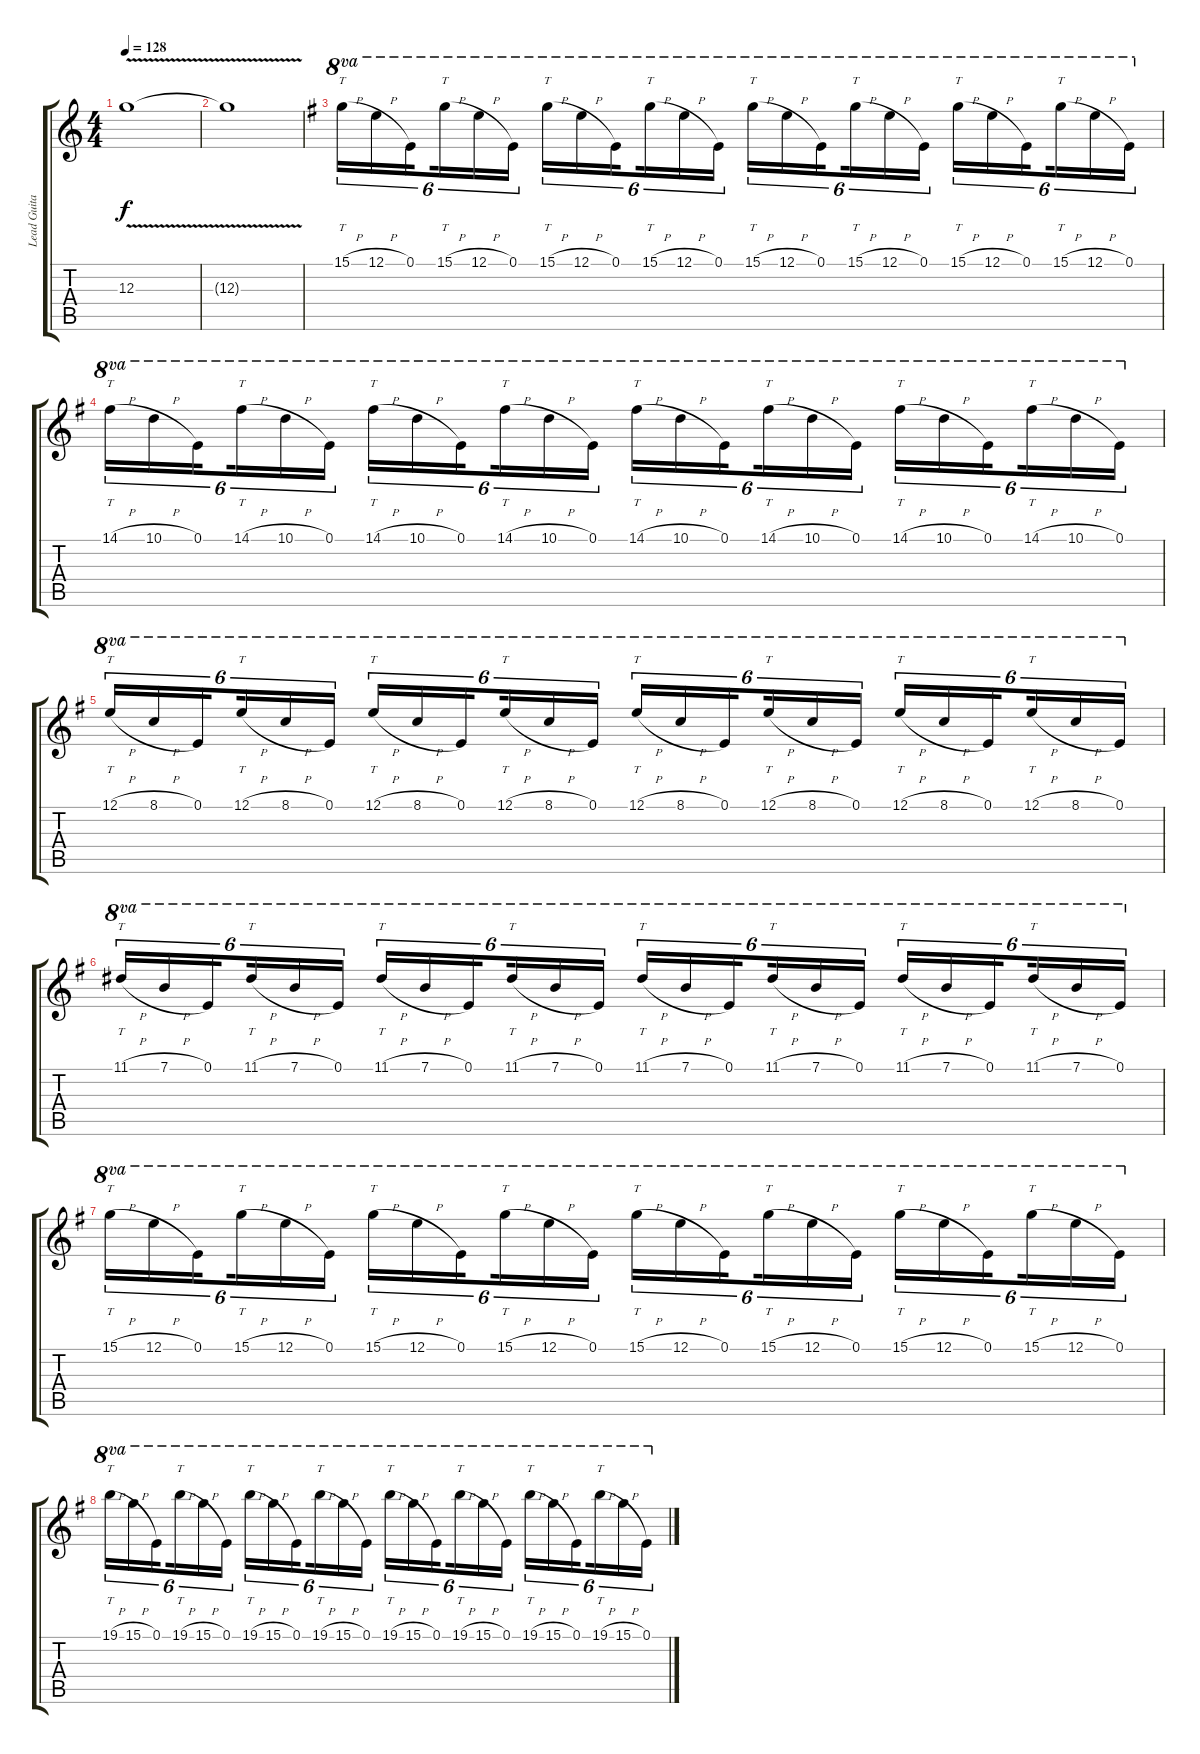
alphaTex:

\track ("Lead Guitar" "Lead Guita") {instrument distortionguitar}
\staff {score tabs}
\tuning (E4 B3 G3 D3 A2 E2) {hide}
\ts (4 4)
\tempo 128
\clef g2
\ks c
12.3{v}.1{dy f} |
12.3{v t}.1 |
\ks g
15.1{h}.16{tt tu (6 4) ot 8va} 12.1{h}.16{tu (6 4) ot 8va} 0.1.16{tu (6 4) ot 8va beam splitsecondary} 15.1{h}.16{tt tu (6 4) ot 8va} 12.1{h}.16{tu (6 4) ot 8va} 0.1.16{tu (6 4) ot 8va} 15.1{h}.16{tt tu (6 4) ot 8va} 12.1{h}.16{tu (6 4) ot 8va} 0.1.16{tu (6 4) ot 8va beam splitsecondary} 15.1{h}.16{tt tu (6 4) ot 8va} 12.1{h}.16{tu (6 4) ot 8va} 0.1.16{tu (6 4) ot 8va} 15.1{h}.16{tt tu (6 4) ot 8va} 12.1{h}.16{tu (6 4) ot 8va} 0.1.16{tu (6 4) ot 8va beam splitsecondary} 15.1{h}.16{tt tu (6 4) ot 8va} 12.1{h}.16{tu (6 4) ot 8va} 0.1.16{tu (6 4) ot 8va} 15.1{h}.16{tt tu (6 4) ot 8va} 12.1{h}.16{tu (6 4) ot 8va} 0.1.16{tu (6 4) ot 8va beam splitsecondary} 15.1{h}.16{tt tu (6 4) ot 8va} 12.1{h}.16{tu (6 4) ot 8va} 0.1.16{tu (6 4) ot 8va} |
14.1{h}.16{tt tu (6 4) ot 8va} 10.1{h}.16{tu (6 4) ot 8va} 0.1.16{tu (6 4) ot 8va beam splitsecondary} 14.1{h}.16{tt tu (6 4) ot 8va} 10.1{h}.16{tu (6 4) ot 8va} 0.1.16{tu (6 4) ot 8va} 14.1{h}.16{tt tu (6 4) ot 8va} 10.1{h}.16{tu (6 4) ot 8va} 0.1.16{tu (6 4) ot 8va beam splitsecondary} 14.1{h}.16{tt tu (6 4) ot 8va} 10.1{h}.16{tu (6 4) ot 8va} 0.1.16{tu (6 4) ot 8va} 14.1{h}.16{tt tu (6 4) ot 8va} 10.1{h}.16{tu (6 4) ot 8va} 0.1.16{tu (6 4) ot 8va beam splitsecondary} 14.1{h}.16{tt tu (6 4) ot 8va} 10.1{h}.16{tu (6 4) ot 8va} 0.1.16{tu (6 4) ot 8va} 14.1{h}.16{tt tu (6 4) ot 8va} 10.1{h}.16{tu (6 4) ot 8va} 0.1.16{tu (6 4) ot 8va beam splitsecondary} 14.1{h}.16{tt tu (6 4) ot 8va} 10.1{h}.16{tu (6 4) ot 8va} 0.1.16{tu (6 4) ot 8va} |
12.1{h}.16{tt tu (6 4) ot 8va} 8.1{h}.16{tu (6 4) ot 8va} 0.1.16{tu (6 4) ot 8va beam splitsecondary} 12.1{h}.16{tt tu (6 4) ot 8va} 8.1{h}.16{tu (6 4) ot 8va} 0.1.16{tu (6 4) ot 8va} 12.1{h}.16{tt tu (6 4) ot 8va} 8.1{h}.16{tu (6 4) ot 8va} 0.1.16{tu (6 4) ot 8va beam splitsecondary} 12.1{h}.16{tt tu (6 4) ot 8va} 8.1{h}.16{tu (6 4) ot 8va} 0.1.16{tu (6 4) ot 8va} 12.1{h}.16{tt tu (6 4) ot 8va} 8.1{h}.16{tu (6 4) ot 8va} 0.1.16{tu (6 4) ot 8va beam splitsecondary} 12.1{h}.16{tt tu (6 4) ot 8va} 8.1{h}.16{tu (6 4) ot 8va} 0.1.16{tu (6 4) ot 8va} 12.1{h}.16{tt tu (6 4) ot 8va} 8.1{h}.16{tu (6 4) ot 8va} 0.1.16{tu (6 4) ot 8va beam splitsecondary} 12.1{h}.16{tt tu (6 4) ot 8va} 8.1{h}.16{tu (6 4) ot 8va} 0.1.16{tu (6 4) ot 8va} |
11.1{h}.16{tt tu (6 4) ot 8va} 7.1{h}.16{tu (6 4) ot 8va} 0.1.16{tu (6 4) ot 8va beam splitsecondary} 11.1{h}.16{tt tu (6 4) ot 8va} 7.1{h}.16{tu (6 4) ot 8va} 0.1.16{tu (6 4) ot 8va} 11.1{h}.16{tt tu (6 4) ot 8va} 7.1{h}.16{tu (6 4) ot 8va} 0.1.16{tu (6 4) ot 8va beam splitsecondary} 11.1{h}.16{tt tu (6 4) ot 8va} 7.1{h}.16{tu (6 4) ot 8va} 0.1.16{tu (6 4) ot 8va} 11.1{h}.16{tt tu (6 4) ot 8va} 7.1{h}.16{tu (6 4) ot 8va} 0.1.16{tu (6 4) ot 8va beam splitsecondary} 11.1{h}.16{tt tu (6 4) ot 8va} 7.1{h}.16{tu (6 4) ot 8va} 0.1.16{tu (6 4) ot 8va} 11.1{h}.16{tt tu (6 4) ot 8va} 7.1{h}.16{tu (6 4) ot 8va} 0.1.16{tu (6 4) ot 8va beam splitsecondary} 11.1{h}.16{tt tu (6 4) ot 8va} 7.1{h}.16{tu (6 4) ot 8va} 0.1.16{tu (6 4) ot 8va} |
15.1{h}.16{tt tu (6 4) ot 8va} 12.1{h}.16{tu (6 4) ot 8va} 0.1.16{tu (6 4) ot 8va beam splitsecondary} 15.1{h}.16{tt tu (6 4) ot 8va} 12.1{h}.16{tu (6 4) ot 8va} 0.1.16{tu (6 4) ot 8va} 15.1{h}.16{tt tu (6 4) ot 8va} 12.1{h}.16{tu (6 4) ot 8va} 0.1.16{tu (6 4) ot 8va beam splitsecondary} 15.1{h}.16{tt tu (6 4) ot 8va} 12.1{h}.16{tu (6 4) ot 8va} 0.1.16{tu (6 4) ot 8va} 15.1{h}.16{tt tu (6 4) ot 8va} 12.1{h}.16{tu (6 4) ot 8va} 0.1.16{tu (6 4) ot 8va beam splitsecondary} 15.1{h}.16{tt tu (6 4) ot 8va} 12.1{h}.16{tu (6 4) ot 8va} 0.1.16{tu (6 4) ot 8va} 15.1{h}.16{tt tu (6 4) ot 8va} 12.1{h}.16{tu (6 4) ot 8va} 0.1.16{tu (6 4) ot 8va beam splitsecondary} 15.1{h}.16{tt tu (6 4) ot 8va} 12.1{h}.16{tu (6 4) ot 8va} 0.1.16{tu (6 4) ot 8va} |
19.1{h}.16{tt tu (6 4) ot 8va} 15.1{h}.16{tu (6 4) ot 8va} 0.1.16{tu (6 4) ot 8va beam splitsecondary} 19.1{h}.16{tt tu (6 4) ot 8va} 15.1{h}.16{tu (6 4) ot 8va} 0.1.16{tu (6 4) ot 8va} 19.1{h}.16{tt tu (6 4) ot 8va} 15.1{h}.16{tu (6 4) ot 8va} 0.1.16{tu (6 4) ot 8va beam splitsecondary} 19.1{h}.16{tt tu (6 4) ot 8va} 15.1{h}.16{tu (6 4) ot 8va} 0.1.16{tu (6 4) ot 8va} 19.1{h}.16{tt tu (6 4) ot 8va} 15.1{h}.16{tu (6 4) ot 8va} 0.1.16{tu (6 4) ot 8va beam splitsecondary} 19.1{h}.16{tt tu (6 4) ot 8va} 15.1{h}.16{tu (6 4) ot 8va} 0.1.16{tu (6 4) ot 8va} 19.1{h}.16{tt tu (6 4) ot 8va} 15.1{h}.16{tu (6 4) ot 8va} 0.1.16{tu (6 4) ot 8va beam splitsecondary} 19.1{h}.16{tt tu (6 4) ot 8va} 15.1{h}.16{tu (6 4) ot 8va} 0.1.16{tu (6 4) ot 8va}
